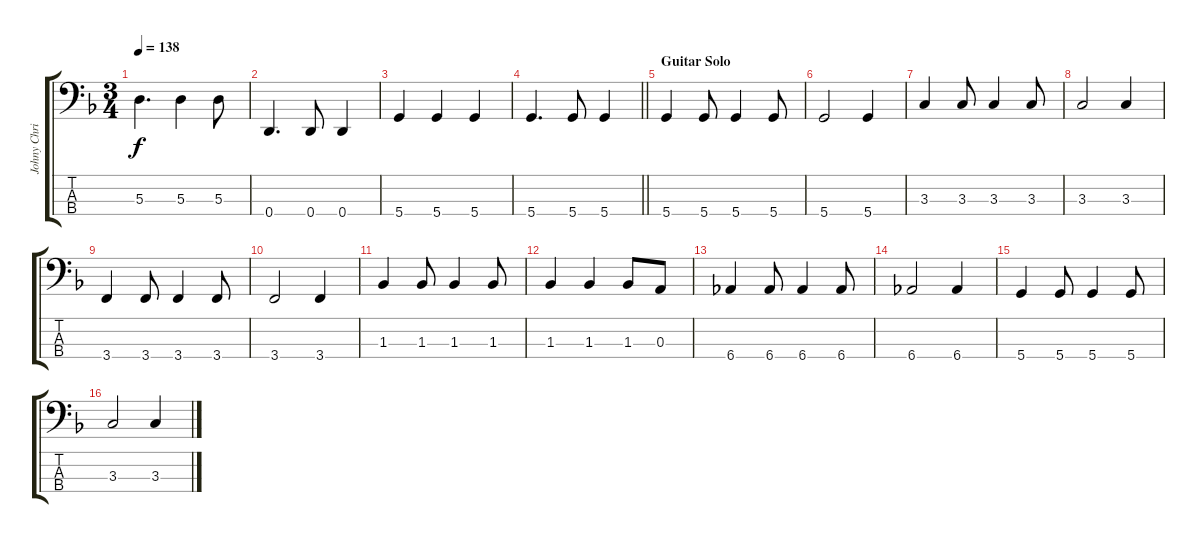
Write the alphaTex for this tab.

\track ("Johny Christ [Bass]" "Johny Chri") {instrument electricbasspick}
\staff {score tabs}
\tuning (G2 D2 A1 D1) {hide}
\ts (3 4)
\tempo 138
\clef f4
\ks f
5.3.4{d dy f} 5.3.4 5.3.8 |
0.4.4{d} 0.4.8 0.4.4 |
5.4.4 5.4.4 5.4.4 |
\barLineRight lightlight
5.4.4{d} 5.4.8 5.4.4 |
\section ("" "Guitar Solo")
5.4.4 5.4.8 5.4.4 5.4.8 |
5.4.2 5.4.4 |
3.3.4 3.3.8 3.3.4 3.3.8 |
3.3.2 3.3.4 |
3.4.4 3.4.8 3.4.4 3.4.8 |
3.4.2 3.4.4 |
1.3.4 1.3.8 1.3.4 1.3.8 |
1.3.4 1.3.4 1.3.8 0.3.8 |
6.4.4 6.4.8 6.4.4 6.4.8 |
6.4.2 6.4.4 |
5.4.4 5.4.8 5.4.4 5.4.8 |
3.3.2 3.3.4
